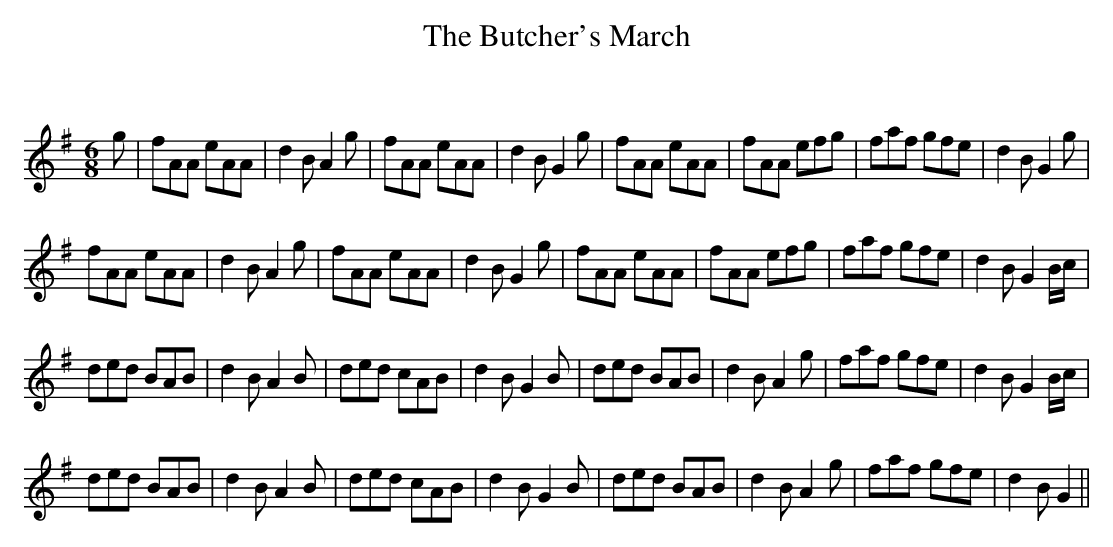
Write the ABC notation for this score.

X:1
T: The Butcher's March
C:
Q:180
K:G
M:6/8
L:1/16
g2|f2A2A2 e2A2A2|d4B2 A4g2|f2A2A2 e2A2A2|d4B2 G4g2|f2A2A2 e2A2A2|f2A2A2 e2f2g2|f2a2f2 g2f2e2|d4B2 G4g2|
f2A2A2 e2A2A2|d4B2 A4g2|f2A2A2 e2A2A2|d4B2 G4g2|f2A2A2 e2A2A2|f2A2A2 e2f2g2|f2a2f2 g2f2e2|d4B2 G4Bc|
d2e2d2 B2A2B2|d4B2 A4B2|d2e2d2 c2A2B2|d4B2 G4B2|d2e2d2 B2A2B2|d4B2 A4g2|f2a2f2 g2f2e2|d4B2 G4Bc|
d2e2d2 B2A2B2|d4B2 A4B2|d2e2d2 c2A2B2|d4B2 G4B2|d2e2d2 B2A2B2|d4B2 A4g2|f2a2f2 g2f2e2|d4B2 G4||
